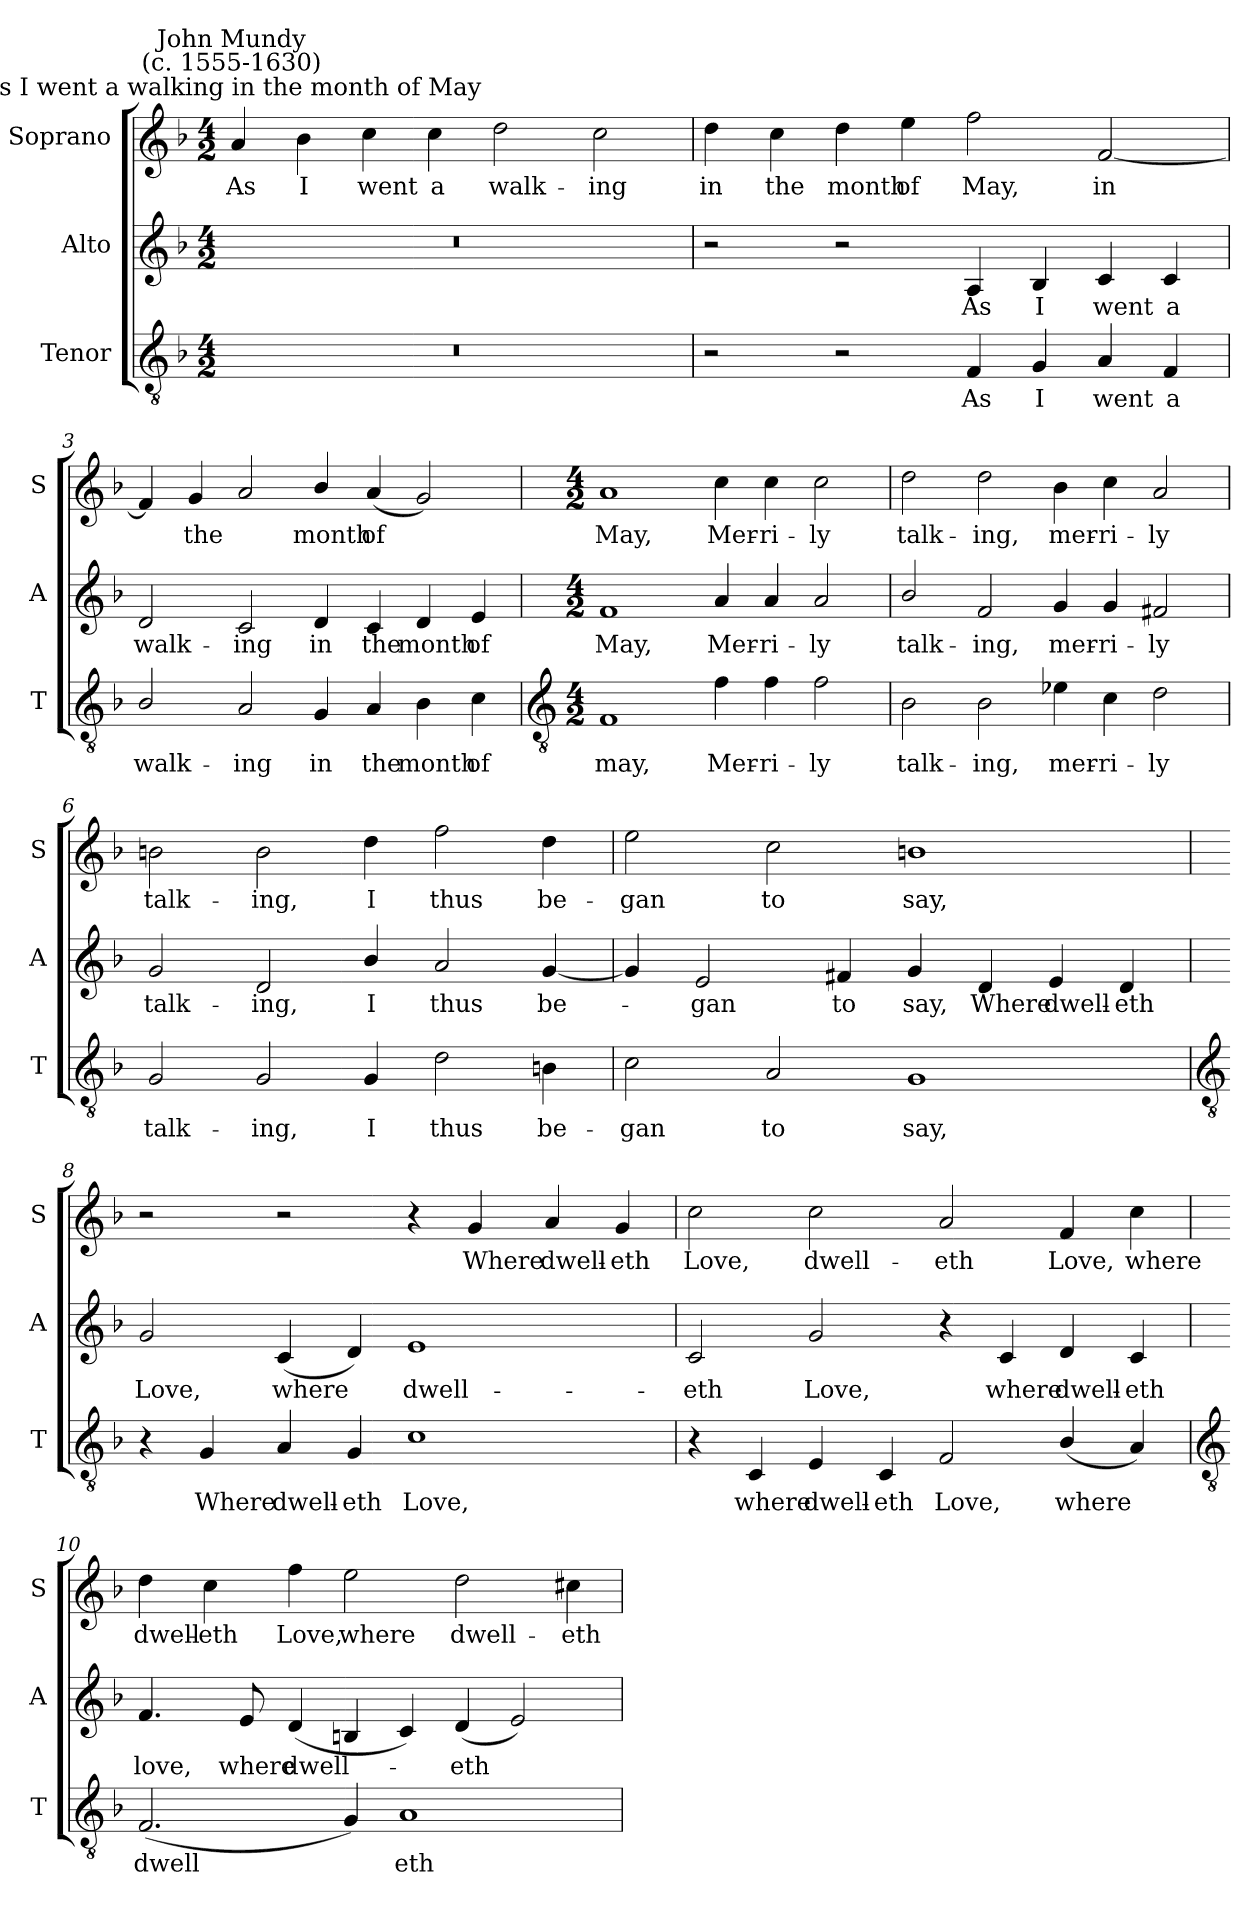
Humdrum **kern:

**kern	**text	**kern	**text	**kern	**text
*part3	*part3	*part2	*part2	*part1	*part1
*staff3	*staff3	*staff2	*staff2	*staff1	*staff1
*I"Tenor	*	*I"Alto	*	*I"Soprano	*
*I'T	*	*I'A	*	*I'S	*
*clefGv2	*	*clefG2	*	*clefG2	*
*k[b-]	*	*k[b-]	*	*k[b-]	*
*F:	*	*F:	*	*F:	*
*M4/2	*	*M4/2	*	*M4/2	*
=1	=1	=1	=1	=1	=1
!	!	!	!	!LO:TX:a:cj:t=As I went a walking in the month of May	!
!	!	!	!	!LO:TX:a:cj:t=John Mundy\n(c. 1555-1630)	!
!	!	!	!	!	!LO:LY:b
0r	.	0r	.	4a	As
!	!	!	!	!	!LO:LY:b
.	.	.	.	4b-	I
!	!	!	!	!	!LO:LY:b
.	.	.	.	4cc	went
!	!	!	!	!	!LO:LY:b
.	.	.	.	4cc	a
!	!	!	!	!	!LO:LY:b
.	.	.	.	2dd	walk-
!	!	!	!	!	!LO:LY:b
.	.	.	.	2cc	-ing
=2	=2	=2	=2	=2	=2
!	!	!	!	!	!LO:LY:b
2r	.	2r	.	4dd	in
!	!	!	!	!	!LO:LY:b
.	.	.	.	4cc	the
!	!	!	!	!	!LO:LY:b
2r	.	2r	.	4dd	month
!	!	!	!	!	!LO:LY:b
.	.	.	.	4ee	of
!	!LO:LY:b	!	!LO:LY:b	!	!LO:LY:b
4F	As	4A	As	2ff	May,
!	!LO:LY:b	!	!LO:LY:b	!	!
4G	I	4B-	I	.	.
!	!LO:LY:b	!	!LO:LY:b	!	!LO:LY:b
4A	went	4c	went	[2f	in
!	!LO:LY:b	!	!LO:LY:b	!	!
4F	a	4c	a	.	.
=3	=3	=3	=3	=3	=3
!	!LO:LY:b	!	!LO:LY:b	!	!
2B-/	walk-	2d	walk-	4f]	.
!	!	!	!	!	!LO:LY:b
.	.	.	.	4g	the
!	!LO:LY:b	!	!LO:LY:b	!	!
2A	-ing	2c	-ing	2a	.
!	!LO:LY:b	!	!LO:LY:b	!	!LO:LY:b
4G	in	4d	in	4b-/	month
!	!LO:LY:b	!	!LO:LY:b	!	!LO:LY:b
4A	the	4c	the	(<4a	of
!	!LO:LY:b	!	!LO:LY:b	!	!
4B-	month	4d	month	2g)	.
!	!LO:LY:b	!	!LO:LY:b	!	!
4c	of	4e	of	.	.
!!LO:LB:g=z
=4	=4	=4	=4	=4	=4
*clefGv2	*	*	*	*	*
*M4/2	*	*M4/2	*	*M4/2	*
!	!LO:LY:b	!	!LO:LY:b	!	!LO:LY:b
1F	may,	1f	May,	1a	May,
!	!LO:LY:b	!	!LO:LY:b	!	!LO:LY:b
4f	Mer-	4a	Mer-	4cc	Mer-
!	!LO:LY:b	!	!LO:LY:b	!	!LO:LY:b
4f	-ri-	4a	-ri-	4cc	-ri-
!	!LO:LY:b	!	!LO:LY:b	!	!LO:LY:b
2f	-ly	2a	-ly	2cc	-ly
=5	=5	=5	=5	=5	=5
!	!LO:LY:b	!	!LO:LY:b	!	!LO:LY:b
2B-	talk-	2b-/	talk-	2dd	talk-
!	!LO:LY:b	!	!LO:LY:b	!	!LO:LY:b
2B-	-ing,	2f	-ing,	2dd	-ing,
!	!LO:LY:b	!	!LO:LY:b	!	!LO:LY:b
4e-X	mer-	4g	mer-	4b-	mer-
!	!LO:LY:b	!	!LO:LY:b	!	!LO:LY:b
4c	-ri-	4g	-ri-	4cc	-ri-
!	!LO:LY:b	!	!LO:LY:b	!	!LO:LY:b
2d	-ly	2f#X	-ly	2a	-ly
=6	=6	=6	=6	=6	=6
!	!LO:LY:b	!	!LO:LY:b	!	!LO:LY:b
2G	talk-	2g	talk-	2bn	talk-
!	!LO:LY:b	!	!LO:LY:b	!	!LO:LY:b
2G	-ing,	2d	-ing,	2b	-ing,
!	!LO:LY:b	!	!LO:LY:b	!	!LO:LY:b
4G	I	4b-/	I	4dd	I
!	!LO:LY:b	!	!LO:LY:b	!	!LO:LY:b
2d	thus	2a	thus	2ff	thus
!	!LO:LY:b	!	!LO:LY:b	!	!LO:LY:b
4Bn	be-	[4g	be-	4dd	be-
=7	=7	=7	=7	=7	=7
!	!LO:LY:b	!	!	!	!LO:LY:b
2c	-gan	4g]	.	2ee	-gan
!	!	!	!LO:LY:b	!	!
.	.	2e	gan	.	.
!	!LO:LY:b	!	!	!	!LO:LY:b
2A	to	.	.	2cc	to
!	!	!	!LO:LY:b	!	!
.	.	4f#X	to	.	.
!	!LO:LY:b	!	!LO:LY:b	!	!LO:LY:b
1G	say,	4g	say,	1bn	say,
!	!	!	!LO:LY:b	!	!
.	.	4d	Where	.	.
!	!	!	!LO:LY:b	!	!
.	.	4e	dwell-	.	.
!	!	!	!LO:LY:b	!	!
.	.	4d	-eth	.	.
!!LO:LB:g=z
=8	=8	=8	=8	=8	=8
*clefGv2	*	*	*	*	*
!	!	!	!LO:LY:b	!	!
4r	.	2g	Love,	2r	.
!	!LO:LY:b	!	!	!	!
4G	Where	.	.	.	.
!	!LO:LY:b	!	!LO:LY:b	!	!
4A	dwell-	(<4c	where	2r	.
!	!LO:LY:b	!	!	!	!
4G	-eth	4d)	.	.	.
!	!LO:LY:b	!	!LO:LY:b	!	!
1c	Love,	1e	dwell-	4r	.
!	!	!	!	!	!LO:LY:b
.	.	.	.	4g	Where
!	!	!	!	!	!LO:LY:b
.	.	.	.	4a	dwell-
!	!	!	!	!	!LO:LY:b
.	.	.	.	4g	-eth
=9	=9	=9	=9	=9	=9
!	!	!	!LO:LY:b	!	!LO:LY:b
4r	.	2c	-eth	2cc	Love,
!	!LO:LY:b	!	!	!	!
4C	where	.	.	.	.
!	!LO:LY:b	!	!LO:LY:b	!	!LO:LY:b
4E	dwell-	2g	Love,	2cc	dwell-
!	!LO:LY:b	!	!	!	!
4C	-eth	.	.	.	.
!	!LO:LY:b	!	!	!	!LO:LY:b
2F	Love,	4r	.	2a	-eth
!	!	!	!LO:LY:b	!	!
.	.	4c	where	.	.
!	!LO:LY:b	!	!LO:LY:b	!	!LO:LY:b
(<4B-/	where	4d	dwell-	4f	Love,
!	!	!	!LO:LY:b	!	!LO:LY:b
4A)	.	4c	-eth	4cc	where
!!LO:LB:g=z
=10	=10	=10	=10	=10	=10
*clefGv2	*	*	*	*	*
!	!LO:LY:b	!	!LO:LY:b	!	!LO:LY:b
(<2.F	dwell	4.f	love,	4dd	dwell-
!	!	!	!	!	!LO:LY:b
.	.	.	.	4cc	-eth
!	!	!	!LO:LY:b	!	!
.	.	8e	where	.	.
!	!	!	!LO:LY:b	!	!LO:LY:b
.	.	(<4d	dwell-	4ff	Love,
!	!	!	!	!	!LO:LY:b
4G)	.	4Bn	.	2ee	where
!	!LO:LY:b	!	!	!	!
1A	eth	4c)	.	.	.
!	!	!	!LO:LY:b	!	!LO:LY:b
.	.	(<4d	eth	2dd	dwell-
.	.	2e)	.	.	.
!	!	!	!	!	!LO:LY:b
.	.	.	.	4cc#X	-eth
=	=	=	=	=	=
*-	*-	*-	*-	*-	*-
